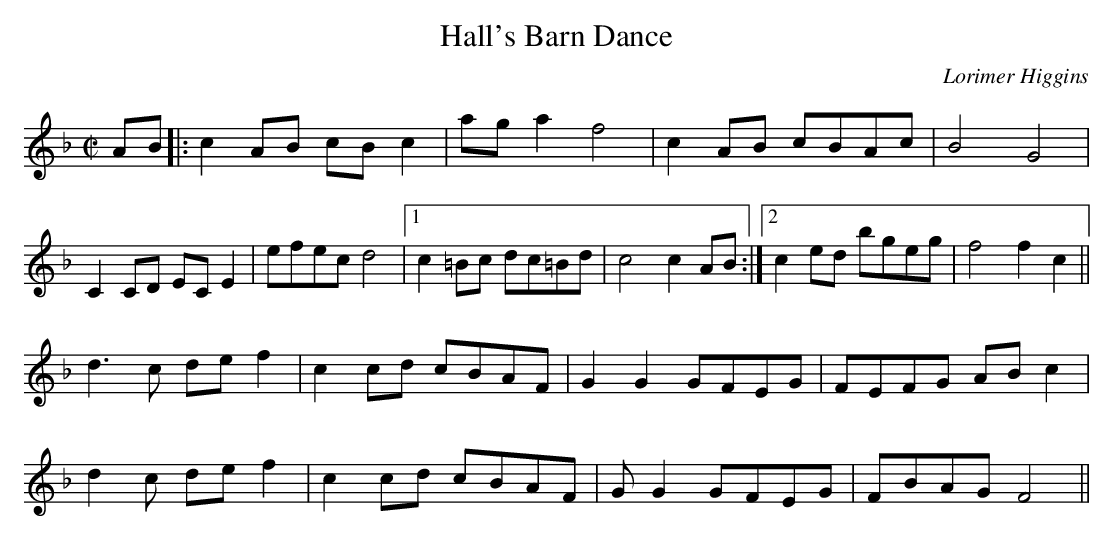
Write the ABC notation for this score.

X:1
T:Hall's Barn Dance
M:C|
L:1/8
C:Lorimer Higgins
K:F
AB|:c2AB cBc2|aga2f4|c2AB cBAc|B4G4|!
C2CD ECE2|efec d4|1c2=Bc dc=Bd|c4c2AB:|2c2ed bgeg|f4f2c2||!
d3c def2|c2cd cBAF|G2G2GFEG|FEFG ABc2|!
d2c def2|c2cd cBAF|GG2GFEG|FBAGF4||!
